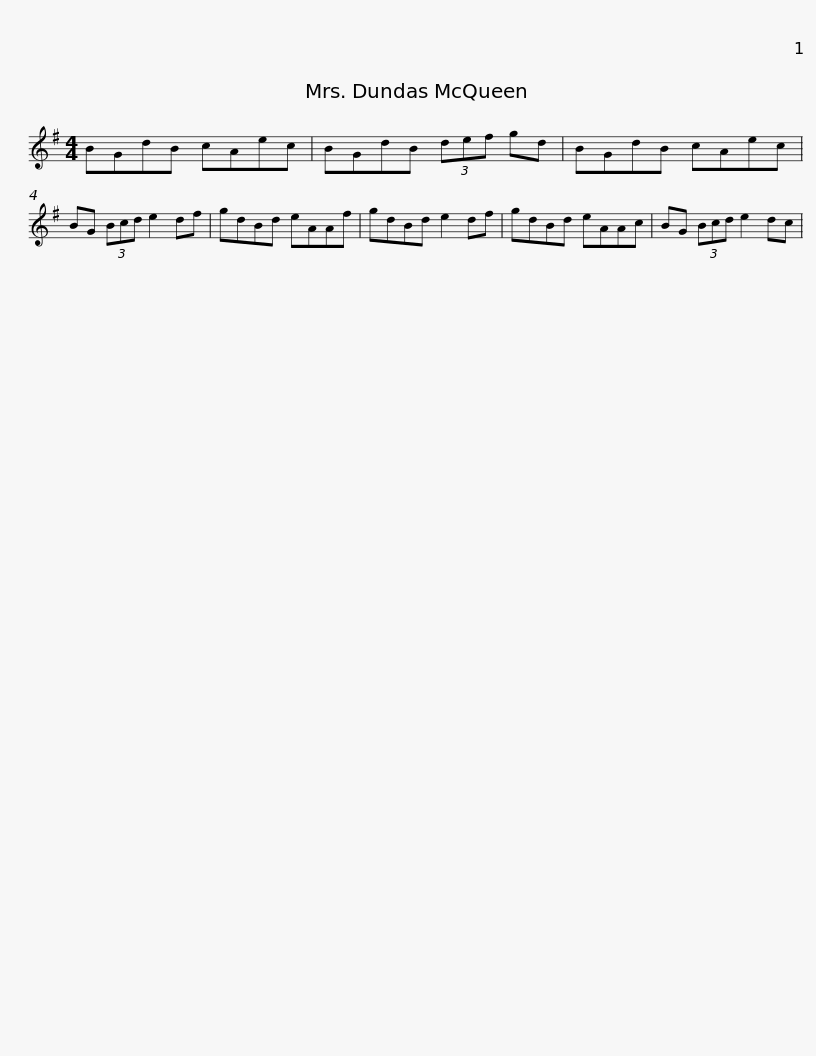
X:1
L:1/8
M:4/4
I:linebreak $
K:G
V:1 treble
V:1
 BGdB cAec | BGdB (3def gd | BGdB cAec | BG (3Bcd e2 df | gdBd eAAf |$ %5
 gdBd e2 df | gdBd eAAc | BG (3Bcd e2 dc | %8
